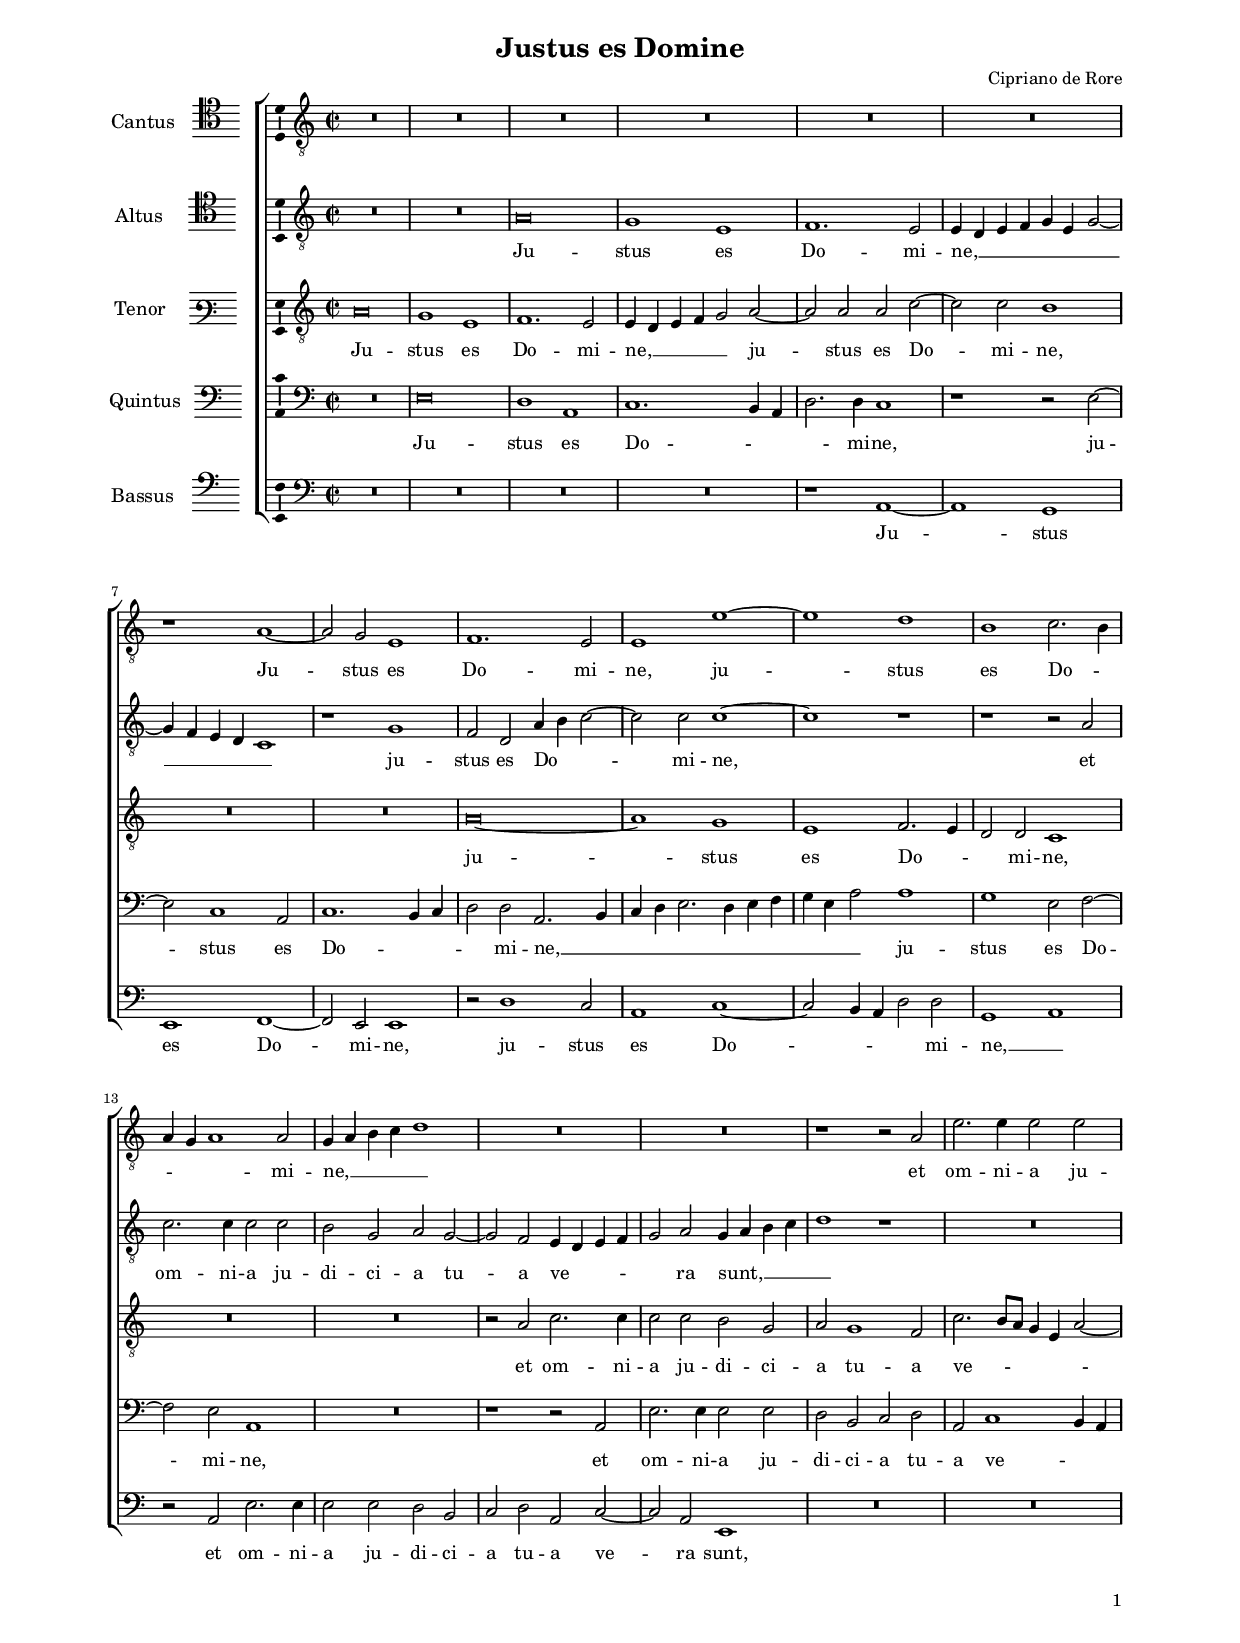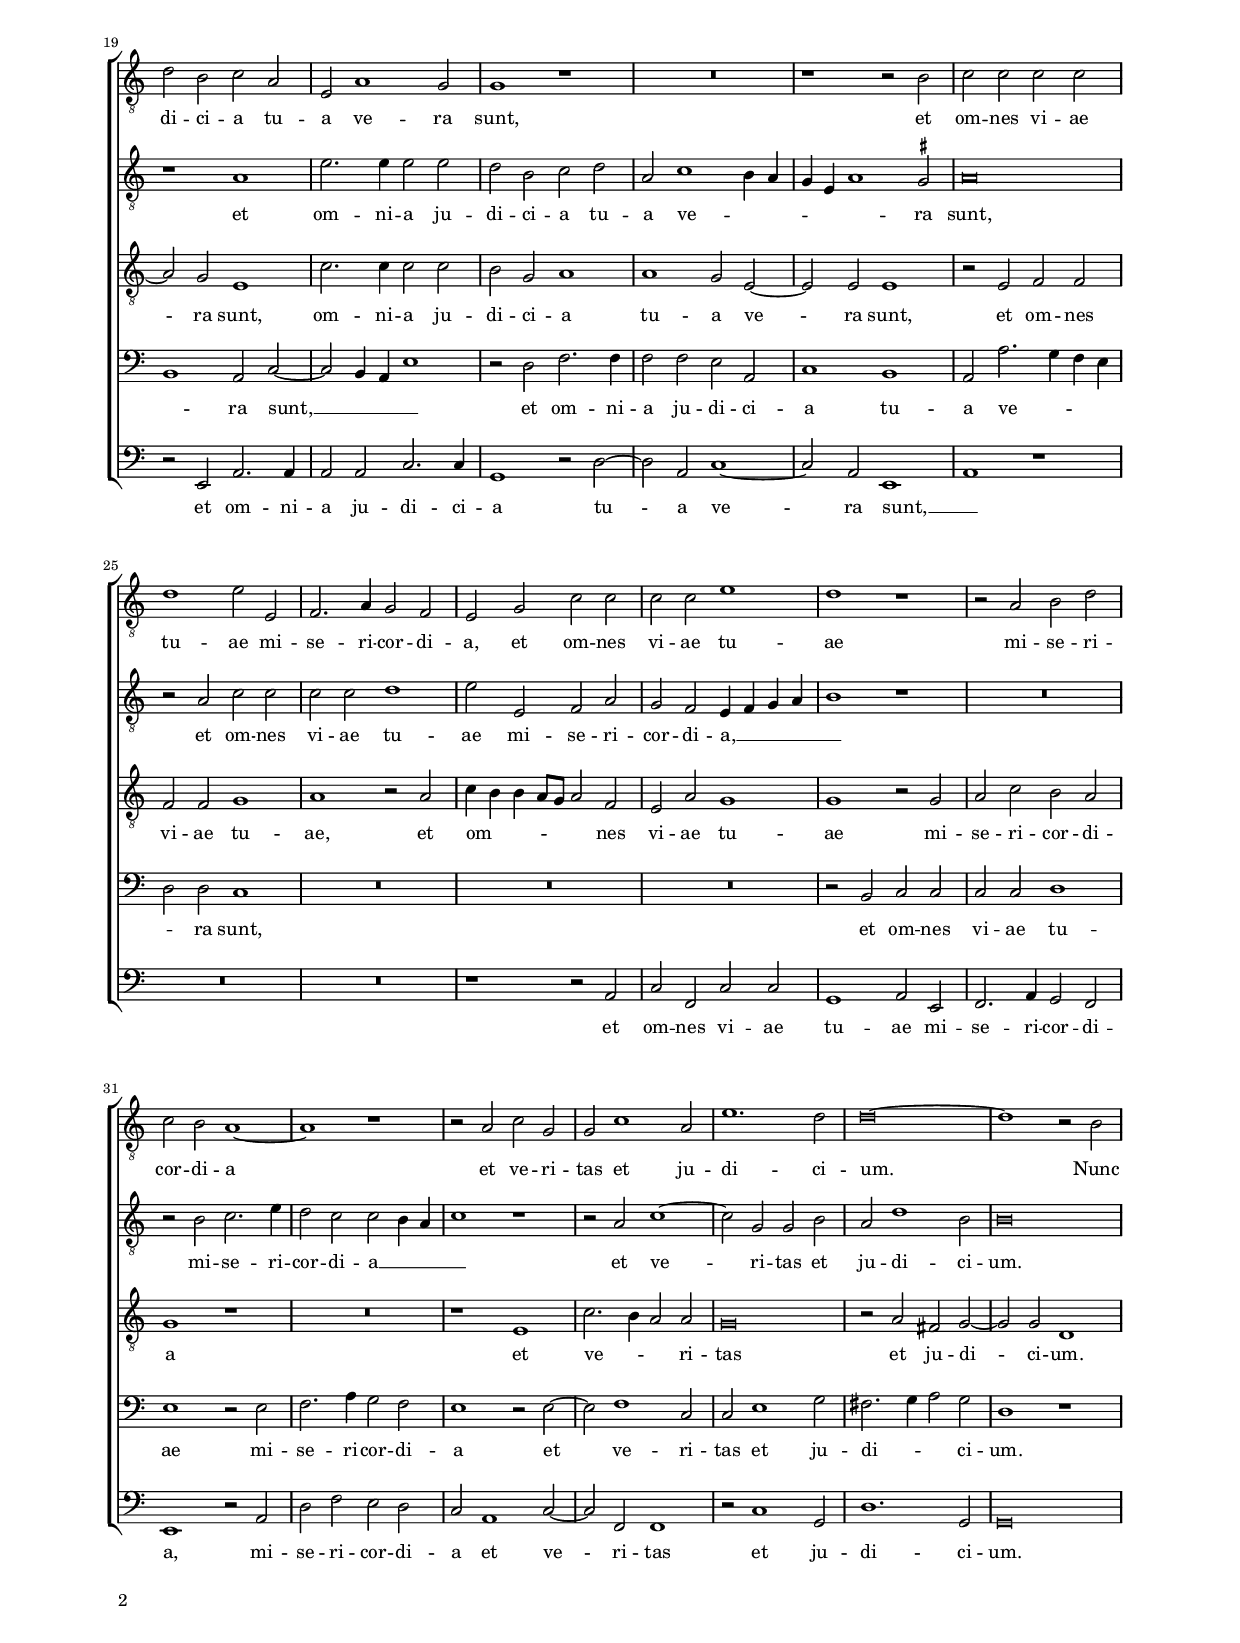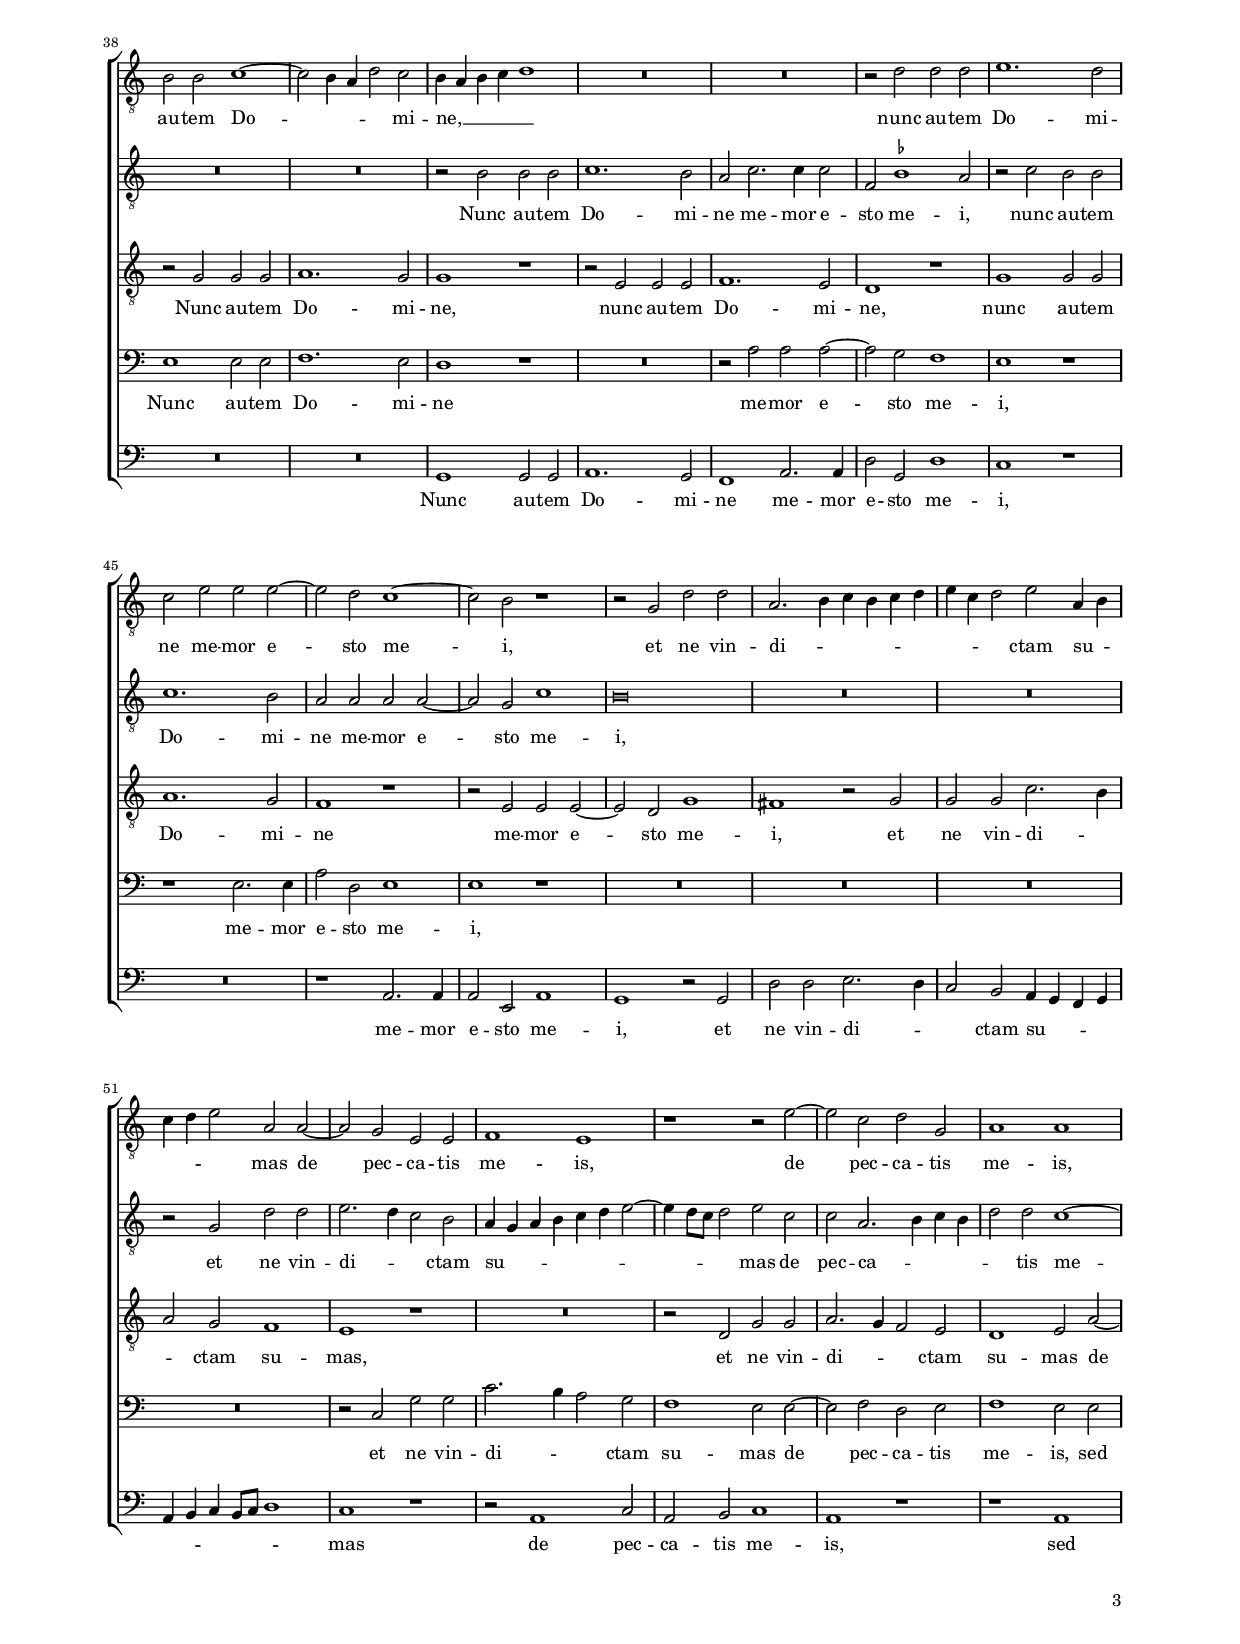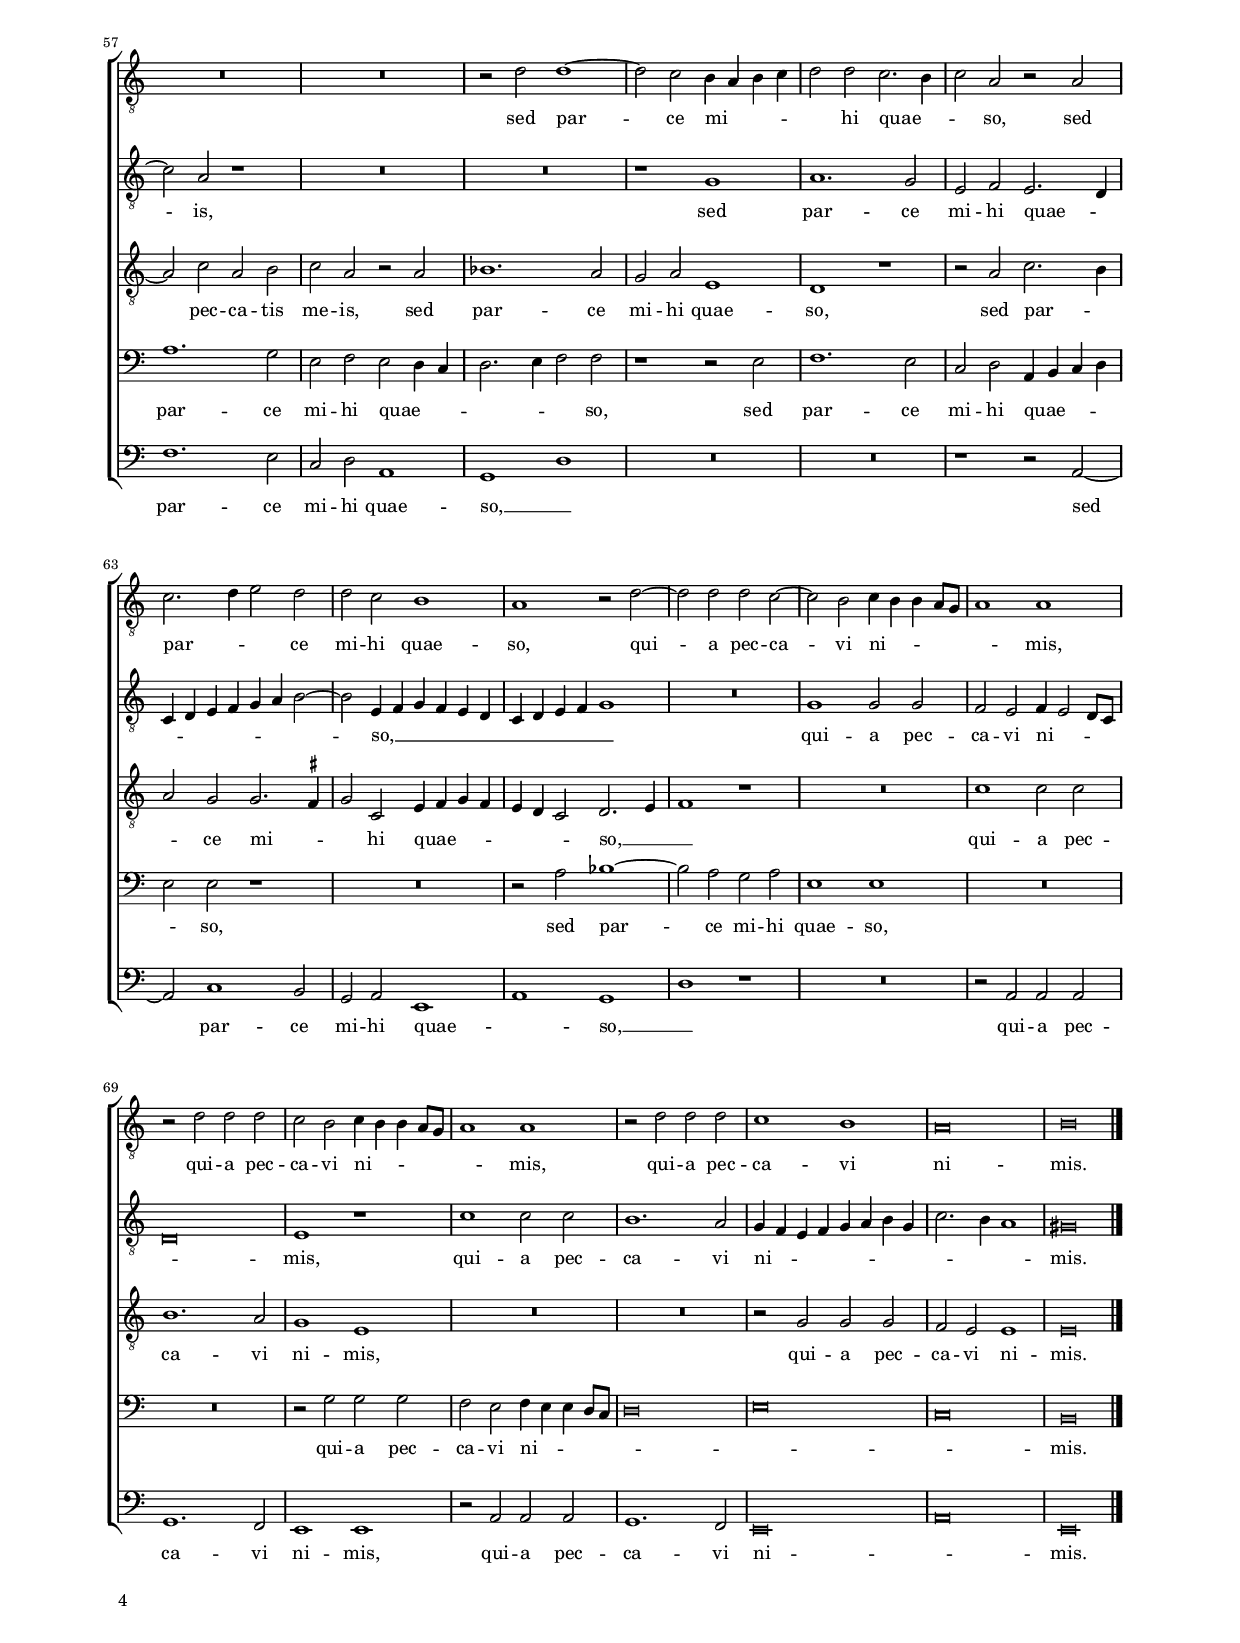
\header
{
  title="Justus es Domine"
  composer="Cipriano de Rore"
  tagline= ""
}

\version "2.24.1"
\language deutsch
#(set-global-staff-size 15)
% #(set-default-paper-size "letter")
#(ly:set-option 'point-and-click #f)




	ficta = { \once \set suggestAccidentals = ##t }

	forget = #(define-music-function (music) (ly:music?) #{
		\accidentalStyle forget
		$music
		\accidentalStyle default
		#})

    
    
\paper
	{
	top-margin = 1.8 \cm
	bottom-margin = 1.2 \cm
	left-margin = 2 \cm
	right-margin = 2 \cm
	ragged-bottom = ##f
	ragged-last-bottom = ##f
	print-page-number = ##f
	system-system-spacing = #'((basic-distance . 17) (minimum-distance . 14) (padding . 7) (strechability . 150))
	oddFooterMarkup=\markup   \fill-line { "" \fromproperty #'page:page-number-string }
	evenFooterMarkup=\markup  \fill-line { \fromproperty #'page:page-number-string "" }
	last-bottom-spacing = #'((basic-distance . 12) (minimum-distance . 7) (padding . 4))
%	systems-per-page = 3
%   page-count = 3
%	min-systems-per-page = 3
%	print-all-headers = ##t
%	print-first-page-number = ##t
%	first-page-number = 1
	}

	
global = {
    % \set Staff.autoBeaming = ##f
	\key c \major
	\time 2/2 \set Score.measureLength = #(ly:make-moment 2/1)
	\set Score.tempoHideNote = ##t
	\tempo 2 = 90
	\skip 1*2*75 \bar "|."
	}
    

incipitcantus = \markup { \score {
	{
	\set Staff.instrumentName = \markup { \fontsize #1 "Cantus" }
	\key c \major
	\clef tenor
	s4 \bar ""
	}
	\layout  {
	raggedright = ##t
	indent = 1.6 \cm
	line-width = 2.4\cm
	\context { \Staff \remove Time_signature_engraver }
	\override Staff.Clef.Y-extent = #'(0 . 0)
	}} \hspace #1 }

      
incipitaltus = \markup { \score {
	{
	\set Staff.instrumentName = \markup { \fontsize #1 "Altus" }
	\key c \major
	\clef tenor
	s4 \bar ""
	}
	\layout  {
	raggedright = ##t
	indent = 1.6 \cm
	line-width = 2.4\cm
	\context { \Staff \remove Time_signature_engraver }
	\override Staff.Clef.Y-extent = #'(0 . 0)
	}} \hspace #1 }


incipittenor = \markup { \score {
	{
	\set Staff.instrumentName = \markup { \fontsize #1 "Tenor" }
	\key c \major
	\clef varbaritone
	s4 \bar ""
	}
	\layout  {
	raggedright = ##t
	indent = 1.6 \cm
	line-width = 2.4\cm
	\context { \Staff \remove Time_signature_engraver }
	\override Staff.Clef.Y-extent = #'(0 . 0)
	}} \hspace #1 }
      
      
incipitquintus = \markup { \score {
	{
	\set Staff.instrumentName = \markup { \fontsize #1 "Quintus" }
	\key c \major
	\clef bass
	s4 \bar ""
	}
	\layout  {
	raggedright = ##t
	indent = 1.6 \cm
	line-width = 2.4\cm
	\context { \Staff \remove Time_signature_engraver }
	\override Staff.Clef.Y-extent = #'(0 . 0)
	}} \hspace #1 }
      
      
incipitbassus = \markup { \score {
	{
	\set Staff.instrumentName = \markup { \fontsize #1 "Bassus" }
	\key c \major
	\clef subbass
	s4 \bar ""
	}
	\layout  {
	raggedright = ##t
	indent = 1.6 \cm
	line-width = 2.4\cm
	\context { \Staff \remove Time_signature_engraver }
	\override Staff.Clef.Y-extent = #'(0 . 0)
	}} \hspace #1 }


cantus =  \relative c'
	{
	R\breve
	R\breve
	R\breve
	R\breve
%5
	R\breve |
	R\breve
	r1 a~
	a2 g e1
	f1. e2
%10
	e1 e'~ |
	e1 d
	h1 c2. h4
	a4 g a1 a2
	g4 a h c d1
%15
	R\breve |
	R\breve
	r1 r2 a
	e'2. e4 e2 e
	d2 h c2 a
%20
	e2 a1 g2 |
	g1 r
	R\breve
	r1 r2 h
	c2 c c c
%25
	d1 e2 e, |
	f2. a4 g2 f
	e2 g c c
	c2 c e1
	d1 r
%30
	r2 a h d |
	c h a1~
	a1 r
	r2 a c g
	g2 c1 a2
%35
	e'1. d2 |
	d\breve~
	d1 r2 h
	h2 h c1~
	c2 h4 a d2 c
%40
	h4 a h c d1 |
	R\breve
	R\breve
	r2 d d d
	e1. d2
%45
	c2 e e e~ |
	e2 d c1~
	c2 h r1
	r2 g d' d
	a2. h4 c h c d
%50
	e4 c d2 e a,4 h |
	c4 d e2 a, a~
	a2 g e e
	f1 e
	r1 r2 e'~
%55
	e2 c d g, |
	a1 a
	R\breve
	R\breve
	r2 d d1~
%60
	d2 c h4 a h c |
	d2 d c2. h4
	c2 a r a
	c2. d4 e2 d
	d2 c h1
%65
	a1 r2 d~ |
	d2 d d c~
	c2 h c4 h h a8 g
	a1 a
	r2 d d d
%70
	c2 h c4 h h a8 g |
	a1 a
	r2 d d d
	c1 h
	a\breve
%75
	h\breve |
	}


altus =  \relative c'
	{
	R\breve
	R\breve
	a\breve
	g1 e
%5
	f1. e2 |
	e4 d e f g e g2~
	g4 f e d c1
	r1 g'
	f2 d a'4 h c2~
%10
	c2 c c1~ |
	c1 r
	r1 r2 a
	c2. c4 c2 c
	h2 g a g~
%15
	g2 f e4 d e f |
	g2 a g4 a h c
	d1 r
	R\breve
	r1 a
%20
	e'2. e4 e2 e |
	d2 h c d
	a2 c1 h4 a
	g4 e a1 \ficta gis2
	a\breve
%25
	r2 a c c |
	c2 c d1
	e2 e, f a
	g2 f e4 f g a
	h1 r
%30
	R\breve |
	r2 h c2. e4
	d2 c c h4 a
	c1 r
	r2 a c1~
%35
	c2 g g h
	a2 d1 h2
	h\breve
	R\breve
	R\breve
%40
	r2 h h h |
	c1. h2
	a2 c2. c4 c2
	f,2 \ficta b1 a2
	r2 c h h
%45
	c1. h2 |
	a2 a a a~
	a2 g c1
	h\breve
	R\breve
%50
	R\breve |
	r2 g d' d
	e2. d4 c2 h
	a4 g a h c d e2~
	e4 d8 c d2 e c
%55
	c2 a2. h4 c h |
	d2 d c1~
	c2 a r1
	R\breve
	R\breve
%60
	r1 g |
	a1. g2
	e2 f e2. d4
	c4 d e f g4 a h2~
	h2 e,4 f g f e d
%65
	c4 d e f g1 |
	R\breve
	g1 g2 g
	f2 e f4 e2 d8 c
	d\breve
%70
	e1 r |
	c'1 c2 c
	h1. a2
	g4 f e f g a h g
	c2. h4 a1
%75
	gis\breve |
	}


tenor =  \relative c
	{
	a'\breve
	g1 e
	f1. e2
	e4 d e f g2 a~ |
%5
	a2 a a c~ |
	c2 c h1
	R\breve
	R\breve
	a\breve~
%10
	a1 g |
	e1 f2. e4
	d2 d c1
	R\breve
	R\breve
%15
	r2 a' c2. c4 |
	c2 c h g
	a2 g1 f2
	c'2. h8 a g4 e a2~
	a2 g e1
%20
	c'2. c4 c2 c |
	h2 g a1
	a1 g2 e~
	e2 e e1
	r2 e f f
%25
	f2 f g1 |
	a1 r2 a
	c4 h h a8 g a2 f
	e2 a g1
	g1 r2 g
%30
	a2 c h a |
	g1 r
	R\breve
	r1 e
	c'2. h4 a2 a
%35
	g\breve |
	r2 a fis g~
	g2 g d1
	r2 g g g
	a1. g2
%40
	g1 r |
	r2 e e e
	f1. e2
	d1 r
	g1 g2 g
%45
	a1. g2 |
	f1 r
	r2 e e e~
	e2 d g1
	fis1 r2 g
%50
	g2 g c2. h4 |
	a2 g f1
	e1 r
	R\breve
	r2 d g g
%55
	a2. g4 f2 e |
	d1 e2 a~
	a2 c a h
	c2 a r a
	b1. a2
%60
	g2 a e1 |
	d1 r
	r2 a' c2. h4
	a2 g g2. \ficta fis4
	g2 c, e4 f g f
%65
	e4 d c2 d2. e4 |
	f1 r
	R\breve
	c'1 c2 c
	h1. a2
%70
	g1 e |
	R\breve
	R\breve
	r2 g g g
	f2 e e1
%75
	e\breve |
	}


quintus  =  \relative c
	{
	R\breve
	e\breve
	d1 a
	c1. h4 a
%5
	d2. d4 c1 |
	r1 r2 e~
	e2 c1 a2
	c1. h4 c
	d2 d a2. h4
%10
	c4 d e2. d4 e f |
	g4 e a2 a1
	g1 e2 f~
	f2 e a,1
	R\breve
%15
	r1 r2 a |
	e'2. e4 e2 e
	d2 h c d
	a2 c1 h4 a
	h1 a2 c~
%20
	c2 h4 a e'1 |
	r2 d f2. f4
	f2 f e a,
	c1 h
	a2 a'2. g4 f e
%25
	d2 d c1 |
	R\breve
	R\breve
	R\breve
	r2 h c c
%30
	c2 c d1 |
	e1 r2 e
	f2. a4 g2 f
	e1 r2 e~
	e2 f1 c2
%35
	c2 e1 g2 |
	fis2. g4 a2 g
	d1 r
	e1 e2 e
	f1. e2
%40
	d1 r |
	R\breve
	r2 a' a a~
	a2 g f1
	e1 r
%45
	r1 e2. e4 |
	a2 d, e1
	e1 r
	R\breve
	R\breve
%50
	R\breve |
	R\breve
	r2 c g' g
	c2. h4 a2 g
	f1 e2 e~
%55
	e2 f d e |
	f1 e2 e
	a1. g2
	e2 f e d4 c
	d2. e4 f2 f
%60
	r1 r2 e |
	f1. e2
	c2 d a4 h c d
	e2 e r1
	R\breve
%65
	r2 a b1~ |
	b2 a g a
	e1 e
	R\breve
	R\breve
%70
	r2 g g g |
	f2 e f4 e e d8 c
	d\breve
	e\breve
	c\breve
%75
	h\breve |
	}


bassus  =  \relative c
	{
	R\breve
	R\breve
	R\breve
	R\breve
%5
	r1 a~ |
	a1 g
	e1 f~
	f2 e e1
	r2 d'1 c2
%10
	a1 c~ |
	c2 h4 a d2 d
	g,1 a
	r2 a e'2. e4
	e2 e d h
%15
	c2 d a c~ |
	c2 a e1
	R\breve
	R\breve
	r2 e a2. a4
%20
	a2 a c2. c4 |
	g1 r2 d'~
	d2 a c1~
	c2 a e1
	a1 r
%25
	R\breve |
	R\breve
	r1 r2 a
	c2 f, c' c
	g1 a2 e
%30
	f2. a4 g2 f |
	e1 r2 a
	d2 f e d
	c2 a1 c2~
	c2 f, f1
%35
	r2 c'1 g2 |
	d'1. g,2
	g\breve
	R\breve
	R\breve
%40
	g1 g2 g |
	a1. g2
	f1 a2. a4
	d2 g, d'1
	c1 r
%45
	R\breve |
	r1 a2. a4
	a2 e a1
	g1 r2 g
	d'2 d e2. d4
%50
	c2 h a4 g f g |
	a4 h c h8 c d1
	c1 r
	r2 a1 c2
	a2 h c1
%55
	a1 r |
	r1 a
	f'1. e2
	c2 d a1
	g1 d'
%60
	R\breve |
	R\breve
	r1 r2 a~
	a2 c1 h2
	g2 a e1
%65
	a1 g |
	d'1 r
	R\breve
	r2 a a a
	g1. f2
%70
	e1 e |
	r2 a a a
	g1. f2
	e\breve
	a\breve
%75
	e\breve |
	}


lyricscantus = \lyricmode {
    Ju -- stus es Do -- mi -- ne,
    ju -- stus es Do -- _ _ _ _ mi -- ne, __ _ _ _ _
    et om -- ni -- a ju -- di -- ci -- a tu -- a ve -- ra sunt,
    et om -- nes vi -- ae tu -- ae mi -- se -- ri -- cor -- di -- a,
    et om -- nes vi -- ae tu -- ae mi -- se -- ri -- cor -- di -- a
    et ve -- ri -- tas et ju -- di -- ci -- um.
    Nunc au -- tem Do -- _ _ _ mi -- ne, __ _ _ _ _
    nunc au -- tem Do -- mi -- ne
    me -- mor e -- sto me -- i,
    et ne vin -- di -- _ _ _ _ _ _ _ _ ctam su -- _ _ _ _ mas de pec -- ca -- tis me -- is,
    de pec -- ca -- tis me -- is,
    sed par -- ce mi -- _ _ _ _ hi quae -- _ _ so,
    sed par -- _ _ ce mi -- hi quae -- so,
    qui -- a pec -- ca -- vi ni -- _ _ _ _ _ mis,
    qui -- a pec -- ca -- vi ni -- _ _ _ _ _ mis,
    qui -- a pec -- ca -- vi ni -- mis.
	}


lyricsaltus = \lyricmode {
    Ju -- stus es Do -- mi -- ne, __ _ _ _ _ _ _ _ _ _ _
    ju -- stus es Do -- _ _ mi -- ne,
    et om -- ni -- a ju -- di -- ci -- a tu -- a ve -- _ _ _ _ ra sunt, __ _ _ _ _
    et om -- ni -- a ju -- di -- ci -- a tu -- a ve -- _ _ _ _ _ ra sunt,
    et om -- nes vi -- ae tu -- ae mi -- se -- ri -- cor -- di -- a, __ _ _ _ _
    mi -- se -- ri -- cor -- di -- a __ _ _ _
    et ve -- ri -- tas et ju -- di -- ci -- um.
    Nunc au -- tem Do -- mi -- ne
    me -- mor e -- sto me -- i,
    nunc au -- tem Do -- mi -- ne
    me -- mor e -- sto me -- i,
    et ne vin -- di -- _ _ ctam su -- _ _ _ _ _ _ _ _ _ mas de pec -- ca -- _ _ _ _ tis me -- is,
    sed par -- ce mi -- hi quae -- _ _ _ _ _ _ _ _ so, __ _ _ _ _ _ _ _ _ _ _
    qui -- a pec -- ca -- vi ni -- _ _ _ _ mis,
    qui -- a pec -- ca -- vi ni -- _ _ _ _ _ _ _ _ _ _ mis.
	}


lyricstenor = \lyricmode {
    Ju -- stus es Do -- mi -- ne, __ _ _ _ _
    ju -- stus es Do -- mi -- ne,
    ju -- stus es Do -- _ _ mi -- ne,
    et om -- ni -- a ju -- di -- ci -- a tu -- a ve -- _ _ _ _ _ ra sunt,
    om -- ni -- a ju -- di -- ci -- a tu -- a ve -- ra sunt,
    et om -- nes vi -- ae tu -- ae,
    et om -- _ _ _ _ _ nes vi -- ae tu -- ae mi -- se -- ri -- cor -- di -- a
    et ve -- _ _ ri -- tas et ju -- di -- ci -- um.
    Nunc au -- tem Do -- mi -- ne,
    nunc au -- tem Do -- mi -- ne,
    nunc au -- tem Do -- mi -- ne
    me -- mor e -- sto me -- i,
    et ne vin -- di -- _ _ ctam su -- mas,
    et ne vin -- di -- _ _ ctam su -- mas de pec -- ca -- tis me -- is,
    sed par -- ce mi -- hi quae -- so,
    sed par -- _ _ ce mi -- _ _ hi quae -- _ _ _ _ _ _ so, __ _ _
    qui -- a pec -- ca -- vi ni -- mis,
    qui -- a pec -- ca -- vi ni -- mis.
	}


lyricsquintus = \lyricmode {
    Ju -- stus es Do -- _ _ _ mi -- ne,
    ju -- stus es Do -- _ _ _ mi -- ne, __ _ _ _ _ _ _ _ _ _ _
    ju -- stus es Do -- mi -- ne,
    et om -- ni -- a ju -- di -- ci -- a tu -- a ve -- _ _ _ ra sunt, __ _ _ _
    et om -- ni -- a ju -- di -- ci -- a tu -- a ve -- _ _ _ _ ra sunt,
    et om -- nes vi -- ae tu -- ae mi -- se -- ri -- cor -- di -- a
    et ve -- ri -- tas et ju -- di -- _ _ ci -- um.
    Nunc au -- tem Do -- mi -- ne
    me -- mor e -- sto me -- i,
    me -- mor e -- sto me -- i,
    et ne vin -- di -- _ _ ctam su -- mas de pec -- ca -- tis me -- is,
    sed par -- ce mi -- hi quae -- _ _ _ _ _ so,
    sed par -- ce mi -- hi quae -- _ _ _ _ so,
    sed par -- ce mi -- hi quae -- so,
    qui -- a pec -- ca -- vi ni -- _ _ _ _ _ _ _ mis.
	}


lyricsbassus = \lyricmode {
    Ju -- stus es Do -- mi -- ne,
    ju -- stus es Do -- _ _ _ mi -- ne, __ _
    et om -- ni -- a ju -- di -- ci -- a tu -- a ve -- ra sunt,
    et om -- ni -- a ju -- di -- ci -- a tu -- a ve -- ra sunt, __ _
    et om -- nes vi -- ae tu -- ae mi -- se -- ri -- cor -- di -- a,
    mi -- se -- ri -- cor -- di -- a
    et ve -- ri -- tas et ju -- di -- ci -- um.
    Nunc au -- tem Do -- mi -- ne
    me -- mor e -- sto me -- i,
    me -- mor e -- sto me -- i,
    et ne vin -- di -- _ _ ctam su -- _ _ _ _ _ _ _ _ _ mas de pec -- ca -- tis me -- is,
    sed par -- ce mi -- hi quae -- so, __ _
    sed par -- ce mi -- hi quae -- _ so, __ _
    qui -- a pec -- ca -- vi ni -- mis,
    qui -- a pec -- ca -- vi ni -- _ mis.
	}


\score
{  
	\transpose c c {
	\new ChoirStaff \with { \override StaffGrouper.staff-staff-spacing.basic-distance = #12 }
	<<

	\new Staff << \global
	\new Voice="v1" {
		\set Staff.instrumentName=\incipitcantus
%		\set Staff.instrumentName= "S"
		\set Staff.midiInstrument = "reed organ"
		\clef "G_8"
		\cantus }
	\new Lyrics \lyricsto "v1" {\lyricscantus }
	>>


	\new Staff << \global
	\new Voice="v2" {
		\set Staff.instrumentName=\incipitaltus
%		\set Staff.instrumentName= "A"
		\set Staff.midiInstrument = "reed organ"
		\clef "G_8"
		\altus}
	\new Lyrics \lyricsto "v2" {\lyricsaltus }
	>>


	\new Staff << \global
	\new Voice="v3" {
		\set Staff.instrumentName=\incipittenor
%		\set Staff.instrumentName= "T"
		\set Staff.midiInstrument = "reed organ"
		\clef "G_8"
		\tenor }
	\new Lyrics \lyricsto "v3" {\lyricstenor }
	>>


	\new Staff << \global
	\new Voice="v5" {
		\set Staff.instrumentName=\incipitquintus
%		\set Staff.instrumentName= "Q"
		\set Staff.midiInstrument = "reed organ"
		\clef bass
		\quintus}
	\new Lyrics \lyricsto "v5" {\lyricsquintus }
	>>


	\new Staff << \global
	\new Voice="v4" {
		\set Staff.instrumentName=\incipitbassus
%		\set Staff.instrumentName= "B"
		\set Staff.midiInstrument = "reed organ"
		\clef bass 
		\bassus }
	\new Lyrics \lyricsto "v4" {\lyricsbassus}
	>>

	>>
	} % transpose

	\layout
	{
	indent = 2.5\cm
	\context { \Lyrics \override VerticalAxisGroup.nonstaff-relatedstaff-spacing.padding = #1.4 }
%	\context { \Lyrics \override LyricText.font-size = #1 }
	\context { \Staff \override TimeSignature.break-visibility = #end-of-line-invisible }
	\context { \Staff \consists "Ambitus_engraver" }
%   \context { \Staff \consists "Custos_engraver" }
%   \context { \Staff \override Custos.style = #'mensural }
%	\context { \Voice \override Slur.transparent = ##t }
	\context { \Score \override BarNumber.padding = #2 }
	\context { \Voice \override NoteHead.style = #'baroque }
	}

\midi
	{
    	
	}

}


% EOF
